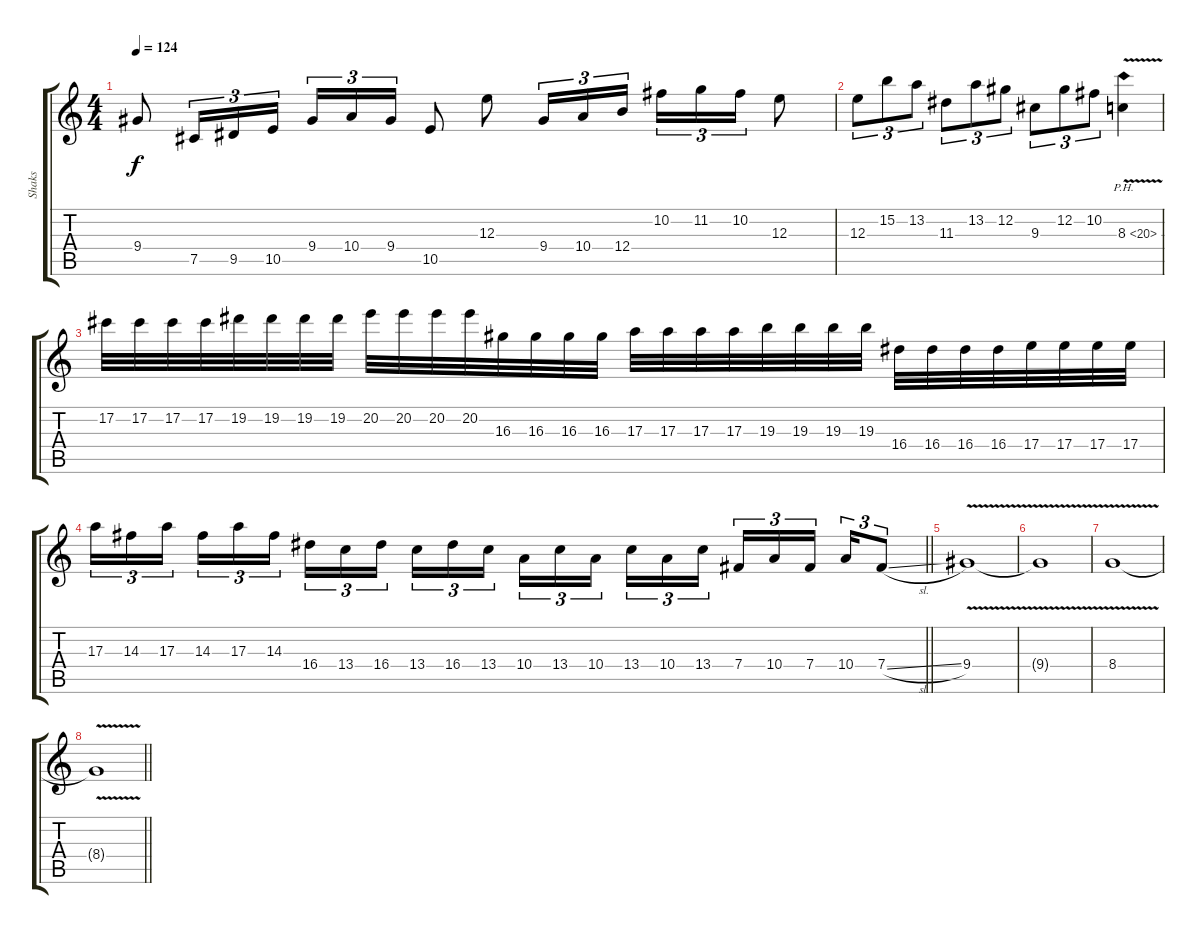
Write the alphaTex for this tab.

\track ("Shaks" "Shaks") {instrument distortionguitar}
\staff {score tabs}
\tuning (Db4 Ab3 E3 B2 Gb2 Db2) {hide}
\ts (4 4)
\tempo 124
\clef g2
\ks c
9.4.8{dy f} 7.5.16{tu (3 2)} 9.5.16{tu (3 2)} 10.5.16{tu (3 2)} 9.4.16{tu (3 2)} 10.4.16{tu (3 2)} 9.4.16{tu (3 2)} 10.5.8 12.3.8 9.4.16{tu (3 2)} 10.4.16{tu (3 2)} 12.4.16{tu (3 2)} 10.2.16{tu (3 2)} 11.2.16{tu (3 2)} 10.2.16{tu (3 2)} 12.3.8 |
12.3.8{tu (3 2)} 15.2.8{tu (3 2)} 13.2.8{tu (3 2)} 11.3.8{tu (3 2)} 13.2.8{tu (3 2)} 12.2.8{tu (3 2)} 9.3.8{tu (3 2)} 12.2.8{tu (3 2)} 10.2.8{tu (3 2)} 8.3{ph 12 v}.4 |
17.2.32 17.2.32 17.2.32 17.2.32 19.2.32 19.2.32 19.2.32 19.2.32 20.2.32 20.2.32 20.2.32 20.2.32 16.3.32 16.3.32 16.3.32 16.3.32 17.3.32 17.3.32 17.3.32 17.3.32 19.3.32 19.3.32 19.3.32 19.3.32 16.4.32 16.4.32 16.4.32 16.4.32 17.4.32 17.4.32 17.4.32 17.4.32 |
\barLineRight lightlight
17.3.16{tu (3 2)} 14.3.16{tu (3 2)} 17.3.16{tu (3 2) beam splitsecondary} 14.3.16{tu (3 2)} 17.3.16{tu (3 2)} 14.3.16{tu (3 2)} 16.4.16{tu (3 2)} 13.4.16{tu (3 2)} 16.4.16{tu (3 2) beam splitsecondary} 13.4.16{tu (3 2)} 16.4.16{tu (3 2)} 13.4.16{tu (3 2)} 10.4.16{tu (3 2)} 13.4.16{tu (3 2)} 10.4.16{tu (3 2) beam splitsecondary} 13.4.16{tu (3 2)} 10.4.16{tu (3 2)} 13.4.16{tu (3 2)} 7.4.16{tu (3 2)} 10.4.16{tu (3 2)} 7.4.16{tu (3 2) beam splitsecondary} 10.4.16{tu (3 2)} 7.4{sl}.8{tu (3 2)} |
9.4{v}.1 |
9.4{t}.1 |
8.4{v}.1 |
\barLineRight lightlight
8.4{t}.1
